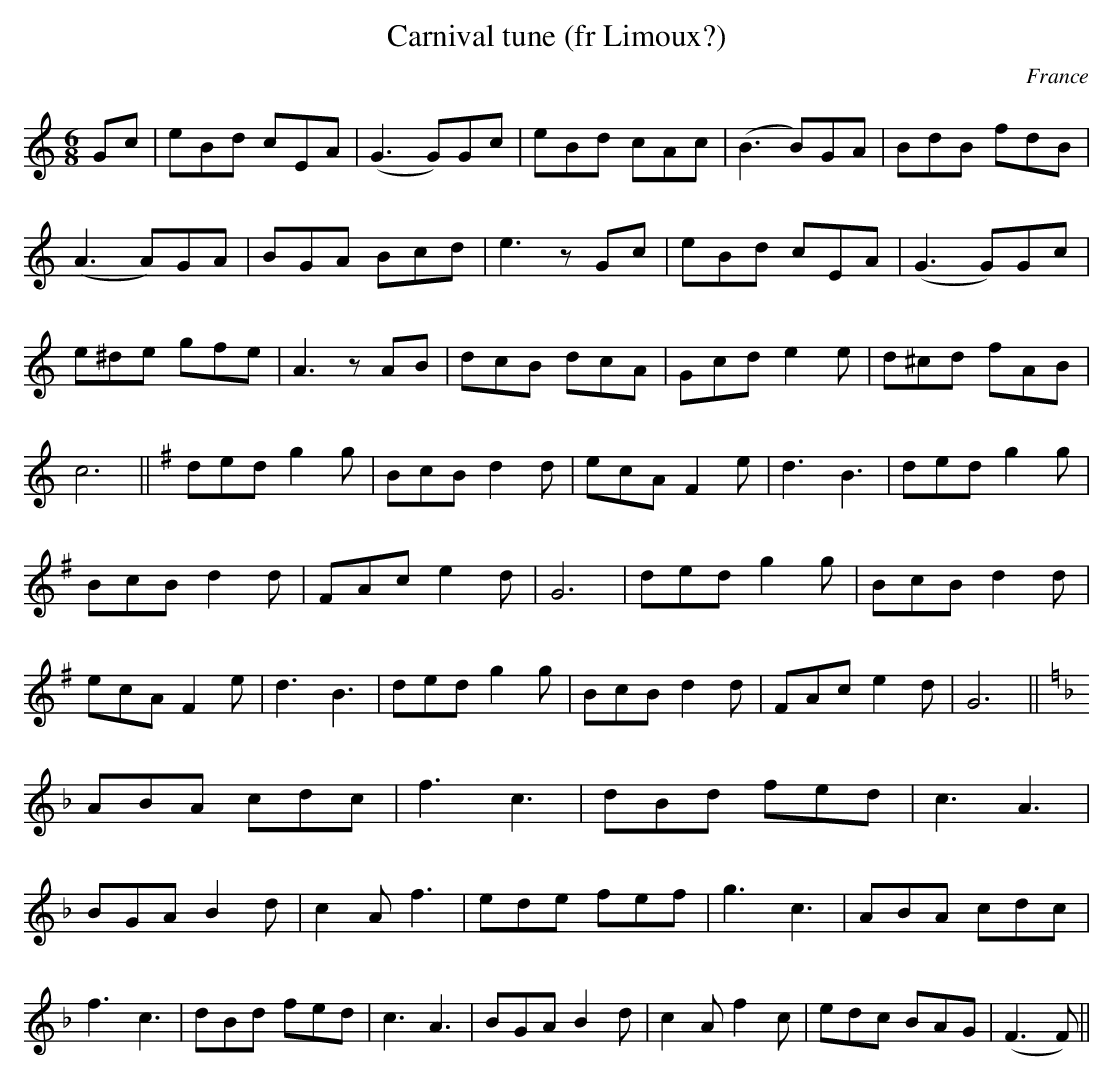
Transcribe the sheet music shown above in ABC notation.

X:1
T:Carnival tune (fr Limoux?)
O:France
M:6/8
K:C
Gc|\
eBd cEA|(G3 G)Gc|eBd cAc|(B3 B)GA|\
BdB fdB|(A3 A)GA|BGA Bcd|e3 zGc|\
eBd cEA|(G3 G)Gc|e^de gfe|A3 zAB|\
dcB dcA|Gcd e2e|d^cd fAB|c6||\
K:G
ded g2g|BcB d2d|ecA F2e|d3 B3|\
ded g2g|BcB d2d|FAc e2d|G6|\
ded g2g|BcB d2d|ecA F2e|d3 B3|\
ded g2g|BcB d2d|FAc e2d|G6||\
K:F
ABA cdc|f3 c3|dBd fed|c3 A3|\
BGA B2d|c2A f3|ede fef|g3 c3|\
ABA cdc|f3 c3|dBd fed|c3 A3|\
BGA B2d|c2A f2c|edc BAG|(F3 F)||
